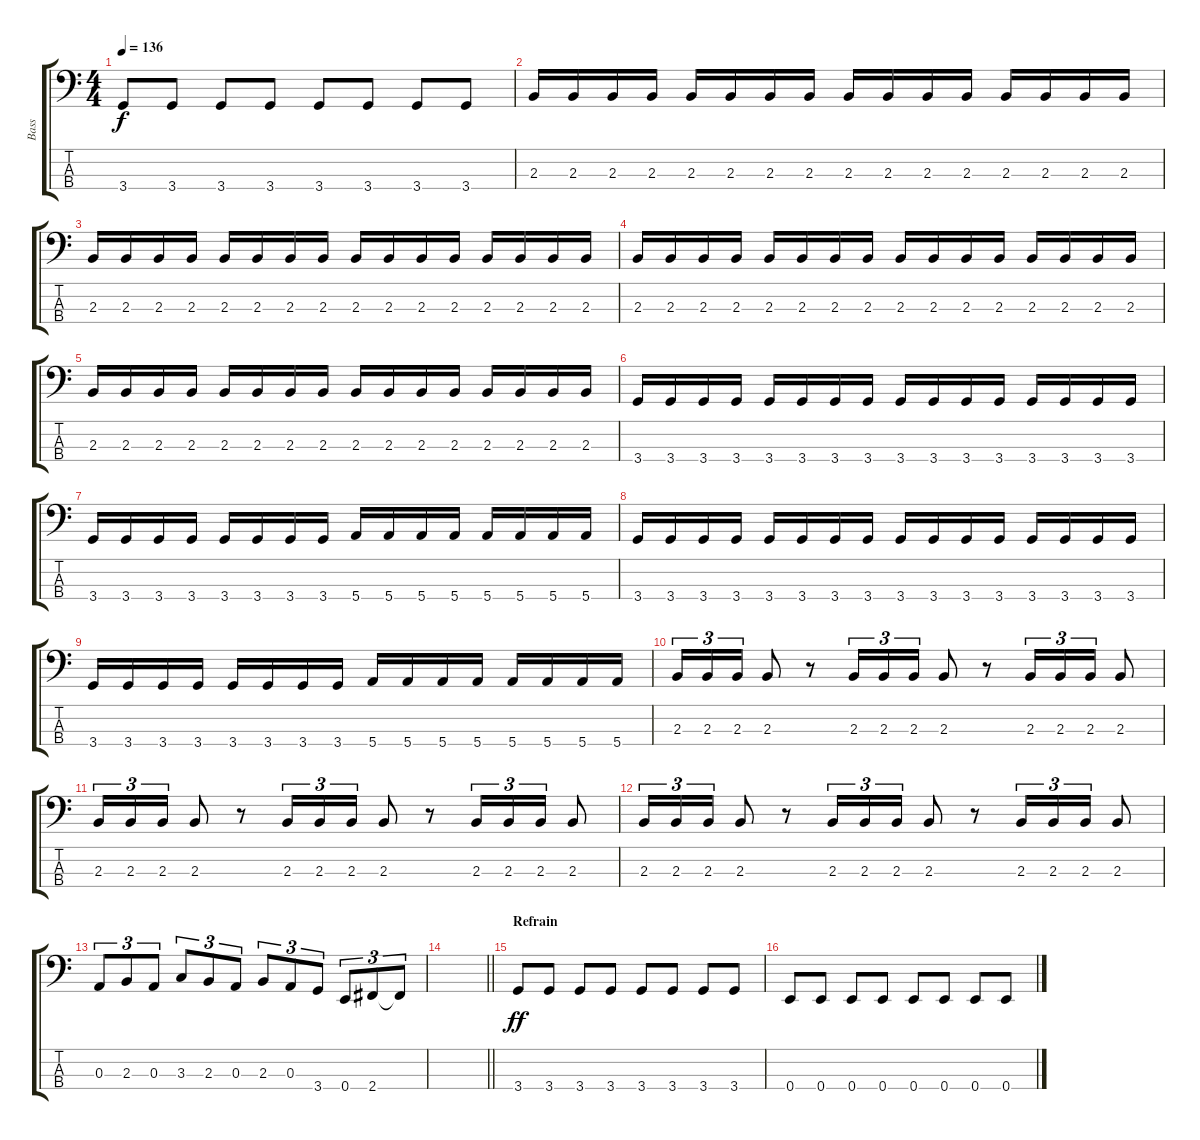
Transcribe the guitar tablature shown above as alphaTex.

\track ("Bass" "Bass") {instrument electricbasspick}
\staff {score tabs}
\tuning (G2 D2 A1 E1) {hide}
\ts (4 4)
\tempo 136
\clef f4
\ks c
3.4.8{dy f} 3.4.8 3.4.8 3.4.8 3.4.8 3.4.8 3.4.8 3.4.8 |
2.3.16 2.3.16 2.3.16 2.3.16 2.3.16 2.3.16 2.3.16 2.3.16 2.3.16 2.3.16 2.3.16 2.3.16 2.3.16 2.3.16 2.3.16 2.3.16 |
2.3.16 2.3.16 2.3.16 2.3.16 2.3.16 2.3.16 2.3.16 2.3.16 2.3.16 2.3.16 2.3.16 2.3.16 2.3.16 2.3.16 2.3.16 2.3.16 |
2.3.16 2.3.16 2.3.16 2.3.16 2.3.16 2.3.16 2.3.16 2.3.16 2.3.16 2.3.16 2.3.16 2.3.16 2.3.16 2.3.16 2.3.16 2.3.16 |
2.3.16 2.3.16 2.3.16 2.3.16 2.3.16 2.3.16 2.3.16 2.3.16 2.3.16 2.3.16 2.3.16 2.3.16 2.3.16 2.3.16 2.3.16 2.3.16 |
3.4.16 3.4.16 3.4.16 3.4.16 3.4.16 3.4.16 3.4.16 3.4.16 3.4.16 3.4.16 3.4.16 3.4.16 3.4.16 3.4.16 3.4.16 3.4.16 |
3.4.16 3.4.16 3.4.16 3.4.16 3.4.16 3.4.16 3.4.16 3.4.16 5.4.16 5.4.16 5.4.16 5.4.16 5.4.16 5.4.16 5.4.16 5.4.16 |
3.4.16 3.4.16 3.4.16 3.4.16 3.4.16 3.4.16 3.4.16 3.4.16 3.4.16 3.4.16 3.4.16 3.4.16 3.4.16 3.4.16 3.4.16 3.4.16 |
3.4.16 3.4.16 3.4.16 3.4.16 3.4.16 3.4.16 3.4.16 3.4.16 5.4.16 5.4.16 5.4.16 5.4.16 5.4.16 5.4.16 5.4.16 5.4.16 |
2.3.16{tu (3 2)} 2.3.16{tu (3 2)} 2.3.16{tu (3 2)} 2.3.8 r.8 2.3.16{tu (3 2)} 2.3.16{tu (3 2)} 2.3.16{tu (3 2)} 2.3.8 r.8 2.3.16{tu (3 2)} 2.3.16{tu (3 2)} 2.3.16{tu (3 2)} 2.3.8 |
2.3.16{tu (3 2)} 2.3.16{tu (3 2)} 2.3.16{tu (3 2)} 2.3.8 r.8 2.3.16{tu (3 2)} 2.3.16{tu (3 2)} 2.3.16{tu (3 2)} 2.3.8 r.8 2.3.16{tu (3 2)} 2.3.16{tu (3 2)} 2.3.16{tu (3 2)} 2.3.8 |
2.3.16{tu (3 2)} 2.3.16{tu (3 2)} 2.3.16{tu (3 2)} 2.3.8 r.8 2.3.16{tu (3 2)} 2.3.16{tu (3 2)} 2.3.16{tu (3 2)} 2.3.8 r.8 2.3.16{tu (3 2)} 2.3.16{tu (3 2)} 2.3.16{tu (3 2)} 2.3.8 |
0.3.8{tu (3 2)} 2.3.8{tu (3 2)} 0.3.8{tu (3 2)} 3.3.8{tu (3 2)} 2.3.8{tu (3 2)} 0.3.8{tu (3 2)} 2.3.8{tu (3 2)} 0.3.8{tu (3 2)} 3.4.8{tu (3 2)} 0.4.8{tu (3 2)} 2.4.8{tu (3 2)} 2.4{t}.8{tu (3 2)} |
\barLineRight lightlight
|
\section ("" "Refrain")
3.4.8{dy ff} 3.4.8 3.4.8 3.4.8 3.4.8 3.4.8 3.4.8 3.4.8 |
0.4.8 0.4.8 0.4.8 0.4.8 0.4.8 0.4.8 0.4.8 0.4.8
